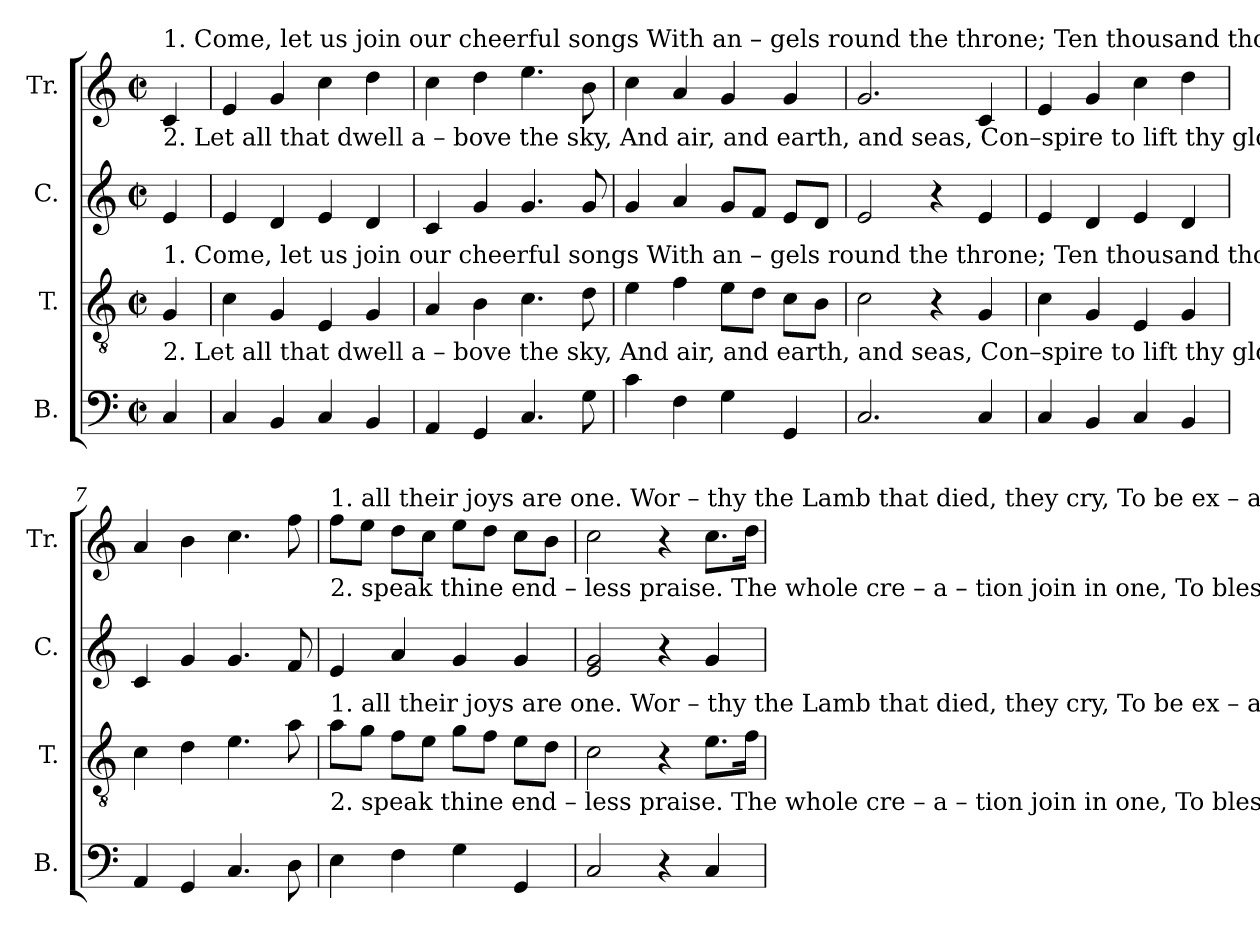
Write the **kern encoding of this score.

**kern	**kern	**kern	**kern
*part4	*part3	*part2	*part1
*staff4	*staff3	*staff2	*staff1
*I"B.	*I"T.	*I"C.	*I"Tr.
*I'B.	*I'T.	*I'C.	*I'Tr.
*clefF4	*clefGv2	*clefG2	*clefG2
*k[]	*k[]	*k[]	*k[]
*M2/2	*M2/2	*M2/2	*M2/2
*met(c|)	*met(c|)	*met(c|)	*met(c|)
*MM80	*MM80	*MM80	*MM80
=1	=1	=1	=1
!	!	!	!LO:TX:a:t=1. Come, let   us  join  our   cheerful  songs   With  an  –  gels  round   the       throne;      Ten  thousand  thousand  are their tongues,  But
!	!	!	!LO:TX:b:t=2.  Let  all  that  dwell  a – bove   the   sky,     And   air,     and  earth,   and       seas,          Con–spire   to  lift   thy   glo – ries   high,    And
!	!LO:TX:a:t=1. Come, let   us  join  our   cheerful  songs   With  an  –  gels  round   the       throne;      Ten  thousand  thousand  are their tongues,  But	!	!
!	!LO:TX:b:t=2.  Let  all  that  dwell  a – bove   the   sky,     And   air,     and  earth,   and       seas,          Con–spire   to  lift   thy   glo – ries   high,    And	!	!
4C/	4G/	4e/	4c/
=2	=2	=2	=2
4C/	4c\	4e/	4e/
4BB/	4G/	4d/	4g/
4C/	4E/	4e/	4cc\
4BB/	4G/	4d/	4dd\
=3	=3	=3	=3
4AA/	4A/	4c/	4cc\
4GG/	4B\	4g/	4dd\
4.C/	4.c\	4.g/	4.ee\
8G\	8d\	8g/	8b\
=4	=4	=4	=4
4c\	4e\	4g/	4cc\
4F\	4f\	4a/	4a/
4G\	8e\L	8g/L	4g/
.	8d\J	8f/J	.
4GG/	8c\L	8e/L	4g/
.	8B\J	8d/J	.
=5	=5	=5	=5
2.C/	2c\	2e/	2.g/
.	4r	4r	.
4C/	4G/	4e/	4c/
=6	=6	=6	=6
4C/	4c\	4e/	4e/
4BB/	4G/	4d/	4g/
4C/	4E/	4e/	4cc\
4BB/	4G/	4d/	4dd\
=7	=7	=7	=7
4AA/	4c\	4c/	4a/
4GG/	4d\	4g/	4b\
4.C/	4.e\	4.g/	4.cc\
8D\	8a\	8f/	8ff\
=8	=8	=8	=8
!	!	!	!LO:TX:a:t=1. all     their     joys      are       one.       Wor –   thy  the  Lamb  that  died, they cry,   To      be        ex   –    al    –    ted      thus&colon;     Wor  –
!	!	!	!LO:TX:b:t=2. speak  thine  end  –  less     praise.      The     whole  cre – a –  tion  join  in    one,   To     bless     the       sa    –   cred    name      Of
!	!LO:TX:a:t=1. all     their     joys      are       one.       Wor –   thy  the  Lamb  that  died, they cry,   To      be        ex   –    al    –    ted      thus&colon;     Wor  –	!	!
!	!LO:TX:b:t=2. speak  thine  end  –  less     praise.      The     whole  cre – a –  tion  join  in    one,   To     bless     the       sa    –   cred    name      Of	!	!
4E\	8a\L	4e/	8ff\L
.	8g\J	.	8ee\J
4F\	8f\L	4a/	8dd\L
.	8e\J	.	8cc\J
4G\	8g\L	4g/	8ee\L
.	8f\J	.	8dd\J
4GG/	8e\L	4g/	8cc\L
.	8d\J	.	8b\J
=9	=9	=9	=9
2C/	2c\	2e/ 2g/	2cc\
4r	4r	4r	4r
4C/	8.e\L	4g/	8.cc\L
.	16f\Jk	.	16dd\Jk
=	=	=	=
*-	*-	*-	*-
